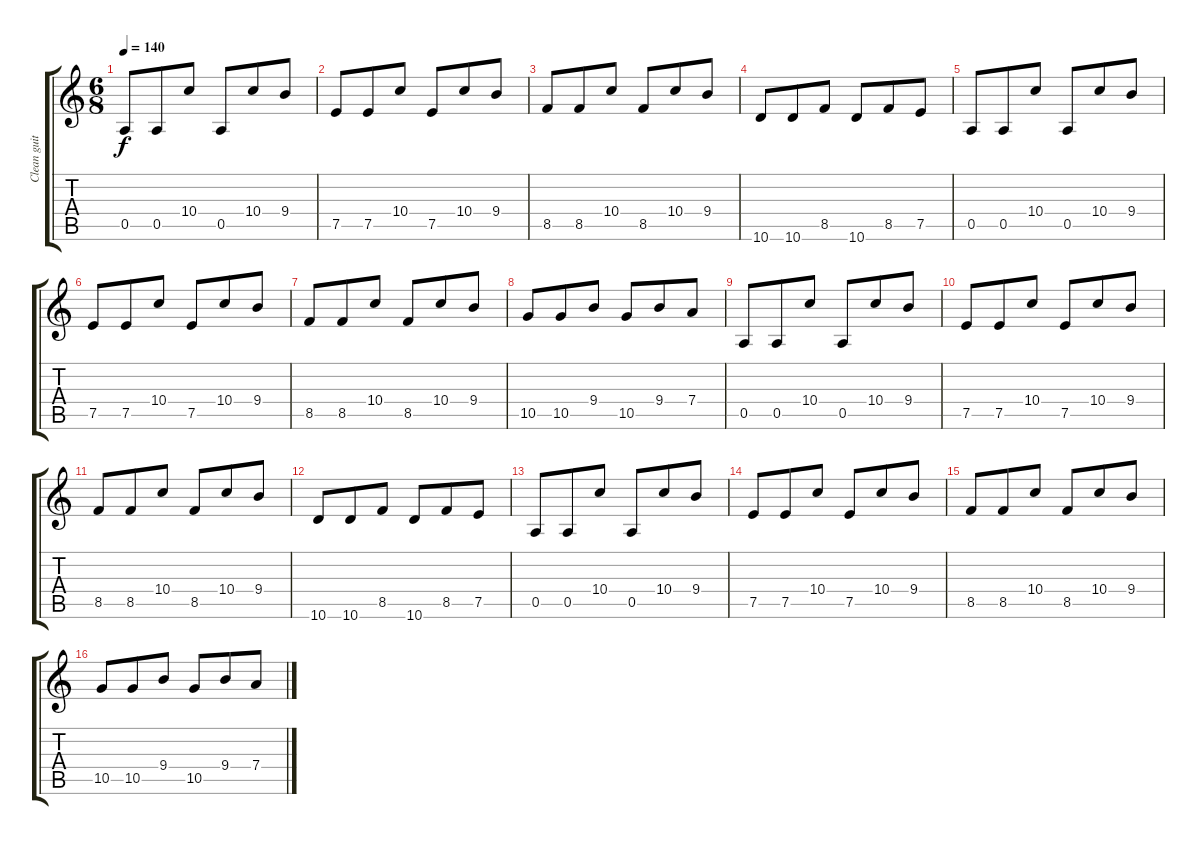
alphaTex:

\track ("Clean guitar" "Clean guit") {instrument electricguitarclean}
\staff {score tabs}
\tuning (E4 B3 G3 D3 A2 E2) {hide}
\ts (6 8)
\tempo 140
\clef g2
\ks c
0.5.8{dy f} 0.5.8 10.4.8 0.5.8 10.4.8 9.4.8 |
7.5.8 7.5.8 10.4.8 7.5.8 10.4.8 9.4.8 |
8.5.8 8.5.8 10.4.8 8.5.8 10.4.8 9.4.8 |
10.6.8 10.6.8 8.5.8 10.6.8 8.5.8 7.5.8 |
0.5.8 0.5.8 10.4.8 0.5.8 10.4.8 9.4.8 |
7.5.8 7.5.8 10.4.8 7.5.8 10.4.8 9.4.8 |
8.5.8 8.5.8 10.4.8 8.5.8 10.4.8 9.4.8 |
10.5.8 10.5.8 9.4.8 10.5.8 9.4.8 7.4.8 |
0.5.8{instrument distortionguitar} 0.5.8 10.4.8 0.5.8 10.4.8 9.4.8 |
7.5.8{instrument distortionguitar} 7.5.8 10.4.8 7.5.8 10.4.8 9.4.8 |
8.5.8{instrument distortionguitar} 8.5.8 10.4.8 8.5.8 10.4.8 9.4.8 |
10.6.8{instrument distortionguitar} 10.6.8 8.5.8 10.6.8 8.5.8 7.5.8 |
0.5.8{instrument distortionguitar} 0.5.8 10.4.8 0.5.8 10.4.8 9.4.8 |
7.5.8{instrument distortionguitar} 7.5.8 10.4.8 7.5.8 10.4.8 9.4.8 |
8.5.8{instrument distortionguitar} 8.5.8 10.4.8 8.5.8 10.4.8 9.4.8 |
10.5.8{instrument distortionguitar} 10.5.8 9.4.8 10.5.8 9.4.8 7.4.8
